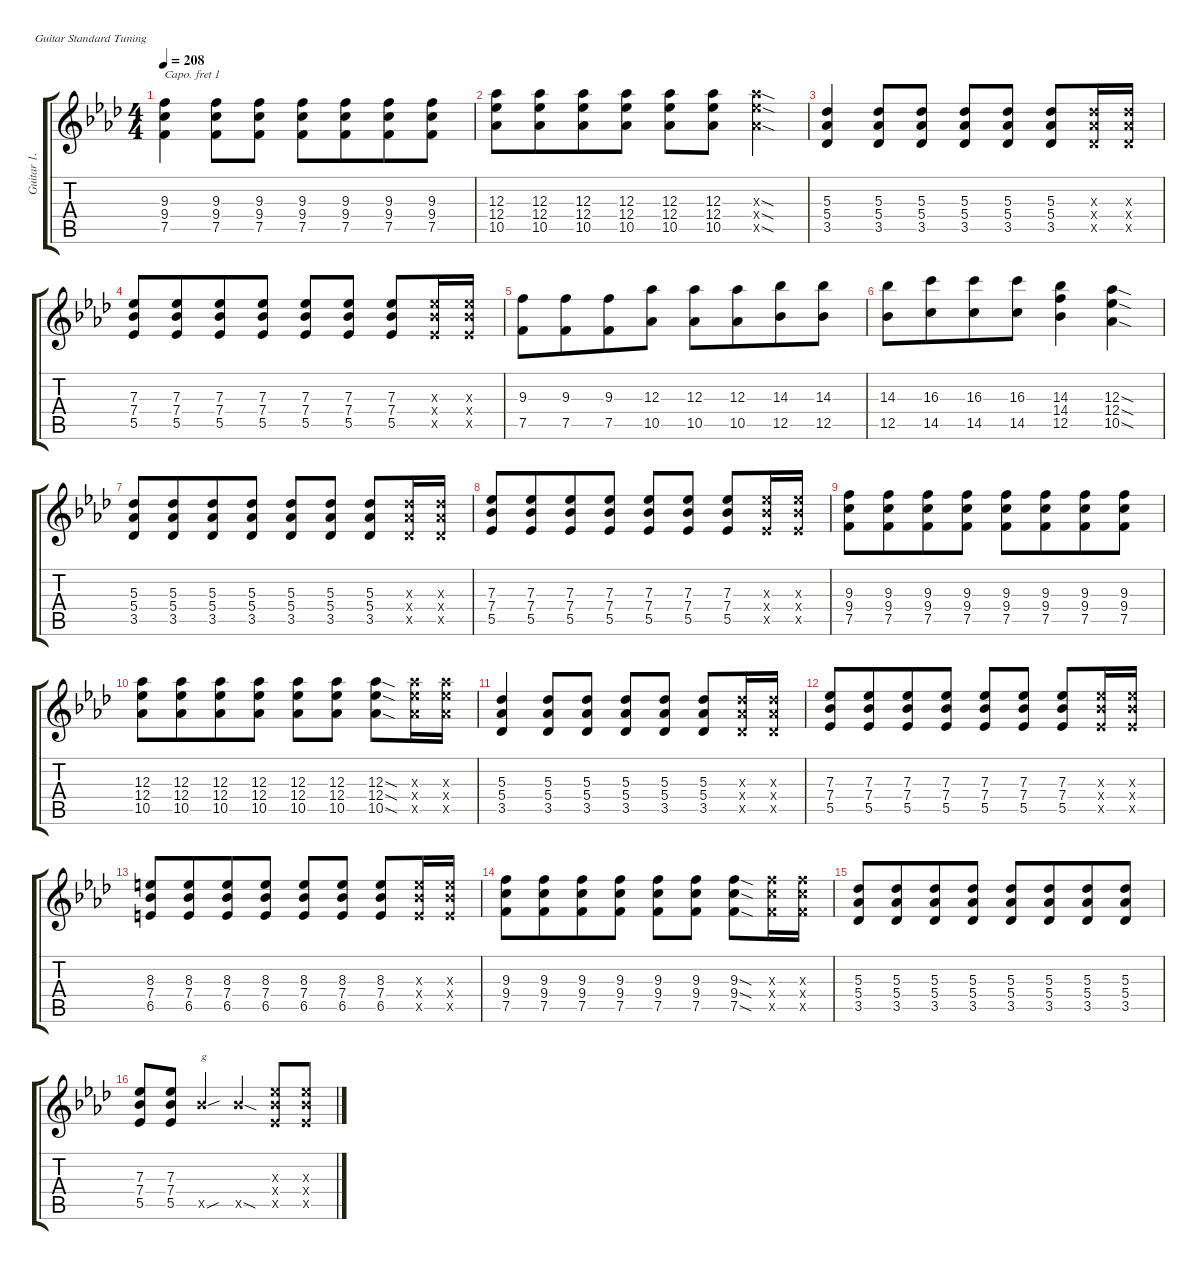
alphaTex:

\defaultSystemsLayout 4
\hideDynamics
\otherSystemsTrackNameOrientation horizontal
\track ("Guitar 1." "Guitar 1.") {defaultSystemsLayout 4 instrument overdrivenguitar}
\staff {score tabs}
\capo 1
\tuning (E4 B3 G3 D3 A2 E2)
\ts (4 4)
\tempo 208
\clef g2
\ks fminor
(7.5{acc forcenatural} 9.4{acc forcenatural} 9.3{acc forcenatural}).4{dy mf beam Down beam merge} (7.5{acc forcenatural} 9.4{acc forcenatural} 9.3{acc forcenatural}).8{beam Down beam merge} (7.5{acc forcenatural} 9.4{acc forcenatural} 9.3{acc forcenatural}).8{beam Down} (7.5{acc forcenatural} 9.4{acc forcenatural} 9.3{acc forcenatural}).8{beam Down beam merge} (7.5{acc forcenatural} 9.4{acc forcenatural} 9.3{acc forcenatural}).8{beam Down beam merge} (7.5{acc forcenatural} 9.4{acc forcenatural} 9.3{acc forcenatural}).8{beam Down} (7.5{acc forcenatural} 9.4{acc forcenatural} 9.3{acc forcenatural}).8{beam Down beam merge} |
(10.5{acc b} 12.4{acc b} 12.3{acc b}).8{beam Down beam merge} (10.5{acc b} 12.4{acc b} 12.3{acc b}).8{beam Down beam merge} (10.5{acc b} 12.4{acc b} 12.3{acc b}).8{beam Down beam merge} (10.5{acc b} 12.4{acc b} 12.3{acc b}).8{beam Down} (10.5{acc b} 12.4{acc b} 12.3{acc b}).8{beam Down beam merge} (10.5{acc b} 12.4{acc b} 12.3{acc b}).8{beam Down beam merge} (10.5{sod x acc b} 12.4{sod x acc b} 12.3{sod x acc b}).4{beam Down beam merge} |
(3.5{acc b} 5.4{acc b} 5.3{acc b}).4{beam Up beam merge} (3.5{acc b} 5.4{acc b} 5.3{acc b}).8{beam Up beam merge} (3.5{acc b} 5.4{acc b} 5.3{acc b}).8{beam Up} (3.5{acc b} 5.4{acc b} 5.3{acc b}).8{beam Up beam merge} (3.5{acc b} 5.4{acc b} 5.3{acc b}).8{beam Up beam split} (3.5{acc b} 5.4{acc b} 5.3{acc b}).8{beam Up beam merge} (3.5{x acc b} 5.4{x acc b} 5.3{x acc b}).16{beam Up} (3.5{x acc b} 5.4{x acc b} 5.3{x acc b}).16{beam Up} |
(5.5{acc b} 7.4{acc b} 7.3{acc b}).8{beam Up beam merge} (5.5{acc b} 7.4{acc b} 7.3{acc b}).8{beam Up beam merge} (5.5{acc b} 7.4{acc b} 7.3{acc b}).8{beam Up beam merge} (5.5{acc b} 7.4{acc b} 7.3{acc b}).8{beam Up} (5.5{acc b} 7.4{acc b} 7.3{acc b}).8{beam Up beam merge} (5.5{acc b} 7.4{acc b} 7.3{acc b}).8{beam Up beam split} (5.5{acc b} 7.4{acc b} 7.3{acc b}).8{beam Up beam merge} (5.5{x acc b} 7.4{x acc b} 7.3{x acc b}).16{beam Up} (5.5{x acc b} 7.4{x acc b} 7.3{x acc b}).16{beam Up} |
(7.5{acc forcenatural} 9.3{acc forcenatural}).8{beam Down beam merge} (7.5{acc forcenatural} 9.3{acc forcenatural}).8{beam Down beam merge} (7.5{acc forcenatural} 9.3{acc forcenatural}).8{beam Down beam merge} (10.5{acc b} 12.3{acc b}).8{beam Down} (10.5{acc b} 12.3{acc b}).8{beam Down beam merge} (10.5{acc b} 12.3{acc b}).8{beam Down beam merge} (12.5{acc b} 14.3{acc b}).8{beam Down beam merge} (12.5{acc b} 14.3{acc b}).8{beam Down} |
(12.5{acc b} 14.3{acc b}).8{beam Down} (14.5{acc forcenatural} 16.3{acc forcenatural}).8{beam Down beam merge} (14.5{acc forcenatural} 16.3{acc forcenatural}).8{beam Down} (14.5{acc forcenatural} 16.3{acc forcenatural}).8{beam Down} (12.5{acc b} 14.3{acc b} 14.4{acc forcenatural}).4{beam Down} (10.5{sod acc b} 12.3{sod acc b} 12.4{sod acc b}).4{beam Down} |
(3.5{acc b} 5.4{acc b} 5.3{acc b}).8{beam Up beam merge} (3.5{acc b} 5.4{acc b} 5.3{acc b}).8{beam Up beam merge} (3.5{acc b} 5.4{acc b} 5.3{acc b}).8{beam Up beam merge} (3.5{acc b} 5.4{acc b} 5.3{acc b}).8{beam Up} (3.5{acc b} 5.4{acc b} 5.3{acc b}).8{beam Up beam merge} (3.5{acc b} 5.4{acc b} 5.3{acc b}).8{beam Up beam split} (3.5{acc b} 5.4{acc b} 5.3{acc b}).8{beam Up beam merge} (3.5{x acc b} 5.4{x acc b} 5.3{x acc b}).16{beam Up} (3.5{x acc b} 5.4{x acc b} 5.3{x acc b}).16{beam Up} |
(5.5{acc b} 7.4{acc b} 7.3{acc b}).8{beam Up beam merge} (5.5{acc b} 7.4{acc b} 7.3{acc b}).8{beam Up beam merge} (5.5{acc b} 7.4{acc b} 7.3{acc b}).8{beam Up beam merge} (5.5{acc b} 7.4{acc b} 7.3{acc b}).8{beam Up} (5.5{acc b} 7.4{acc b} 7.3{acc b}).8{beam Up beam merge} (5.5{acc b} 7.4{acc b} 7.3{acc b}).8{beam Up beam split} (5.5{acc b} 7.4{acc b} 7.3{acc b}).8{beam Up beam merge} (5.5{x acc b} 7.4{x acc b} 7.3{x acc b}).16{beam Up} (5.5{x acc b} 7.4{x acc b} 7.3{x acc b}).16{beam Up} |
(7.5{acc forcenatural} 9.4{acc forcenatural} 9.3{acc forcenatural}).8{beam Down beam merge} (7.5{acc forcenatural} 9.4{acc forcenatural} 9.3{acc forcenatural}).8{beam Down beam merge} (7.5{acc forcenatural} 9.4{acc forcenatural} 9.3{acc forcenatural}).8{beam Down beam merge} (7.5{acc forcenatural} 9.4{acc forcenatural} 9.3{acc forcenatural}).8{beam Down} (7.5{acc forcenatural} 9.4{acc forcenatural} 9.3{acc forcenatural}).8{beam Down beam merge} (7.5{acc forcenatural} 9.4{acc forcenatural} 9.3{acc forcenatural}).8{beam Down beam merge} (7.5{acc forcenatural} 9.4{acc forcenatural} 9.3{acc forcenatural}).8{beam Down beam merge} (7.5{acc forcenatural} 9.4{acc forcenatural} 9.3{acc forcenatural}).8{beam Down} |
(10.5{acc b} 12.4{acc b} 12.3{acc b}).8{beam Down beam merge} (10.5{acc b} 12.4{acc b} 12.3{acc b}).8{beam Down beam merge} (10.5{acc b} 12.4{acc b} 12.3{acc b}).8{beam Down beam merge} (10.5{acc b} 12.4{acc b} 12.3{acc b}).8{beam Down} (10.5{acc b} 12.4{acc b} 12.3{acc b}).8{beam Down beam merge} (10.5{acc b} 12.4{acc b} 12.3{acc b}).8{beam Down beam split} (10.5{sod acc b} 12.4{sod acc b} 12.3{sod acc b}).8{beam Down beam merge} (10.5{x acc b} 12.4{x acc b} 12.3{x acc b}).16{beam Down beam merge} (10.5{x acc b} 12.4{x acc b} 12.3{x acc b}).16{beam Down beam split} |
(3.5{acc b} 5.4{acc b} 5.3{acc b}).4{beam Up beam merge} (3.5{acc b} 5.4{acc b} 5.3{acc b}).8{beam Up beam merge} (3.5{acc b} 5.4{acc b} 5.3{acc b}).8{beam Up} (3.5{acc b} 5.4{acc b} 5.3{acc b}).8{beam Up beam merge} (3.5{acc b} 5.4{acc b} 5.3{acc b}).8{beam Up beam split} (3.5{acc b} 5.4{acc b} 5.3{acc b}).8{beam Up beam merge} (3.5{x acc b} 5.4{x acc b} 5.3{x acc b}).16{beam Up} (3.5{x acc b} 5.4{x acc b} 5.3{x acc b}).16{beam Up} |
(5.5{acc b} 7.4{acc b} 7.3{acc b}).8{beam Up beam merge} (5.5{acc b} 7.4{acc b} 7.3{acc b}).8{beam Up beam merge} (5.5{acc b} 7.4{acc b} 7.3{acc b}).8{beam Up beam merge} (5.5{acc b} 7.4{acc b} 7.3{acc b}).8{beam Up} (5.5{acc b} 7.4{acc b} 7.3{acc b}).8{beam Up beam merge} (5.5{acc b} 7.4{acc b} 7.3{acc b}).8{beam Up beam split} (5.5{acc b} 7.4{acc b} 7.3{acc b}).8{beam Up beam merge} (5.5{x acc b} 7.4{x acc b} 7.3{x acc b}).16{beam Up} (5.5{x acc b} 7.4{x acc b} 7.3{x acc b}).16{beam Up} |
(6.5{acc forcenatural} 7.4{acc b} 8.3{acc forcenatural}).8{beam Up beam merge} (6.5{acc forcenatural} 7.4{acc b} 8.3{acc forcenatural}).8{beam Up beam merge} (6.5{acc forcenatural} 7.4{acc b} 8.3{acc forcenatural}).8{beam Up beam merge} (6.5{acc forcenatural} 7.4{acc b} 8.3{acc forcenatural}).8{beam Up beam split} (6.5{acc forcenatural} 7.4{acc b} 8.3{acc forcenatural}).8{beam Up beam merge} (6.5{acc forcenatural} 7.4{acc b} 8.3{acc forcenatural}).8{beam Up beam split} (6.5{acc forcenatural} 7.4{acc b} 8.3{acc forcenatural}).8{beam Up beam merge} (6.5{x acc forcenatural} 7.4{x acc b} 8.3{x acc forcenatural}).16{beam Up beam merge} (6.5{x acc forcenatural} 7.4{x acc b} 8.3{x acc forcenatural}).16{beam Up beam merge} |
(7.5{acc forcenatural} 9.3{acc forcenatural} 9.4{acc forcenatural}).8{beam Down beam merge} (7.5{acc forcenatural} 9.3{acc forcenatural} 9.4{acc forcenatural}).8{beam Down beam merge} (7.5{acc forcenatural} 9.3{acc forcenatural} 9.4{acc forcenatural}).8{beam Down beam merge} (7.5{acc forcenatural} 9.3{acc forcenatural} 9.4{acc forcenatural}).8{beam Down beam split} (7.5{acc forcenatural} 9.3{acc forcenatural} 9.4{acc forcenatural}).8{beam Down beam merge} (7.5{acc forcenatural} 9.3{acc forcenatural} 9.4{acc forcenatural}).8{beam Down beam split} (7.5{sod acc forcenatural} 9.3{sod acc forcenatural} 9.4{sod acc forcenatural}).8{beam Down beam merge} (7.5{x acc forcenatural} 9.3{x acc forcenatural} 9.4{x acc forcenatural}).16{beam Down beam merge} (7.5{x acc forcenatural} 9.3{x acc forcenatural} 9.4{x acc forcenatural}).16{beam Down beam split} |
(3.5{acc b} 5.4{acc b} 5.3{acc b}).8{beam Up beam merge} (3.5{acc b} 5.4{acc b} 5.3{acc b}).8{beam Up beam merge} (3.5{acc b} 5.4{acc b} 5.3{acc b}).8{beam Up beam merge} (3.5{acc b} 5.4{acc b} 5.3{acc b}).8{beam Up} (3.5{acc b} 5.4{acc b} 5.3{acc b}).8{beam Up beam merge} (3.5{acc b} 5.4{acc b} 5.3{acc b}).8{beam Up beam merge} (3.5{acc b} 5.4{acc b} 5.3{acc b}).8{beam Up beam merge} (3.5{acc b} 5.4{acc b} 5.3{acc b}).8{beam Up} |
(5.5{acc b} 7.4{acc b} 7.3{acc b}).8{beam Up beam merge} (5.5{acc b} 7.4{acc b} 7.3{acc b}).8{beam Up beam merge} 12.5{sou x acc b}.4{txt "g" beam Up} 12.5{sod x acc b}.4{beam Up} (5.5{x acc b} 7.4{x acc b} 7.3{x acc b}).8{beam Up beam merge} (5.5{x acc b} 7.4{x acc b} 7.3{x acc b}).8{beam Up beam merge}
